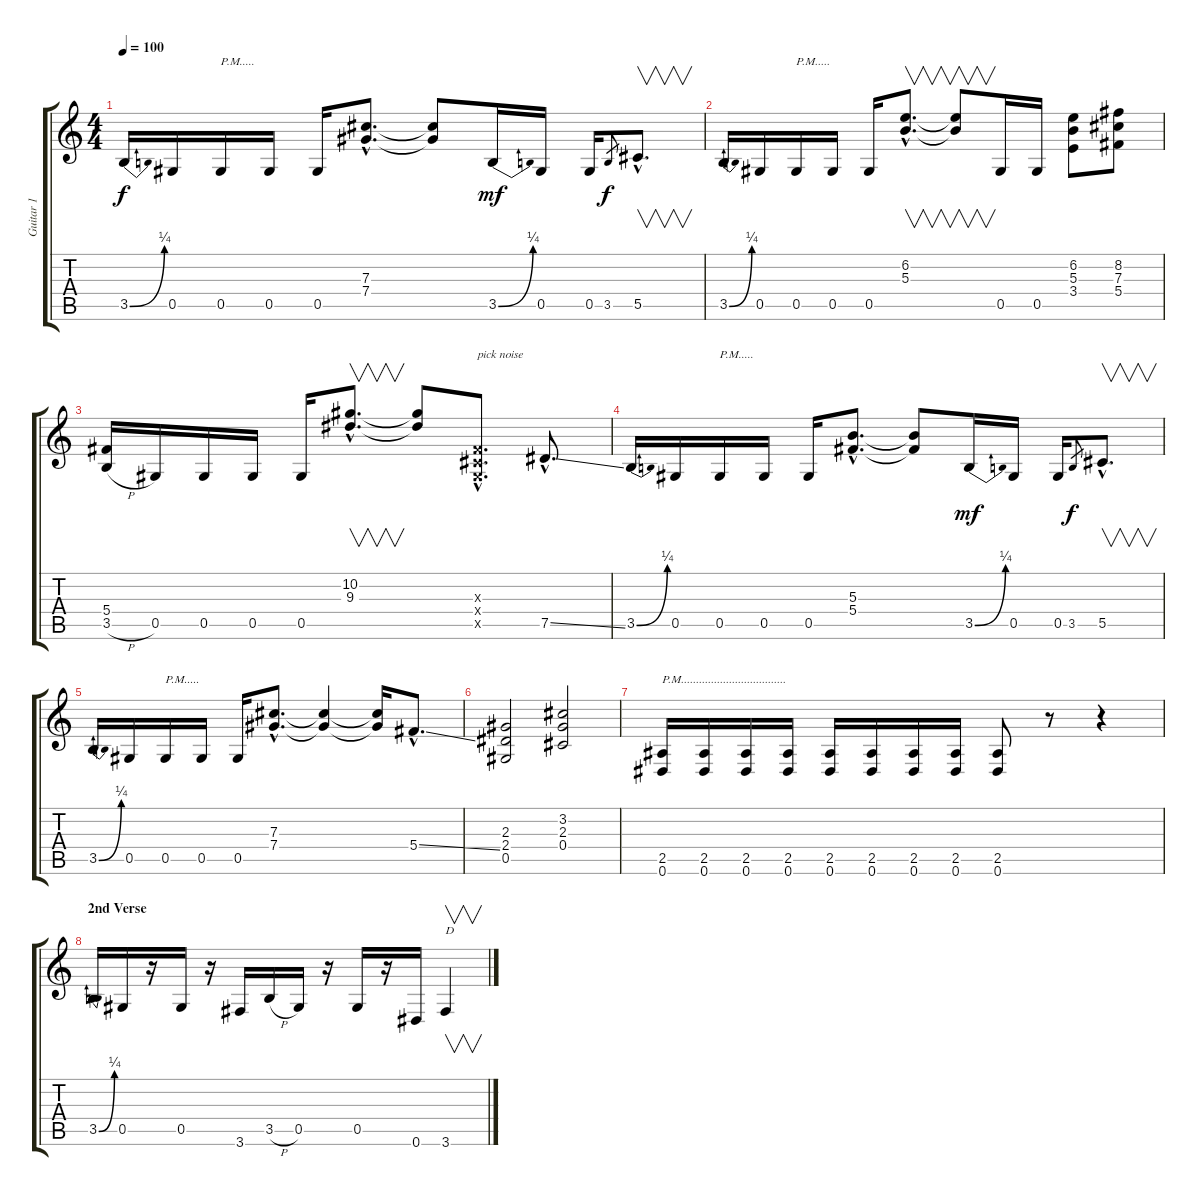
\track ("Guitar 1" "Guitar 1") {instrument overdrivenguitar}
\staff {score tabs}
\tuning (Eb4 Bb3 Gb3 Db3 Ab2 Eb2) {hide}
\ts (4 4)
\tempo 100
\clef g2
\ks c
3.5{be (bend 0 0 60 1)}.16{dy f} 0.5.16 0.5.16{txt "P.M....."} 0.5.16 0.5.16 (7.3{hac} 7.4{hac}).8{d} (7.3{t} 7.4{t}).8 3.5{be (bend 0 0 60 1)}.16{dy mf} 0.5.16 0.5.16 3.5.8{gr dy f} 5.5{hac}.8{v d} |
3.5{be (bend 0 0 60 1)}.16 0.5.16 0.5.16{txt "P.M....."} 0.5.16 0.5.16 (6.2{hac} 5.3{hac}).8{v d} (6.2{t} 5.3{t}).8{v} 0.5.16 0.5.16 (6.2 5.3 3.4).8 (8.2 7.3 5.4).8 |
(5.4 3.5{h}).16 0.5.16 0.5.16 0.5.16 0.5.16 (10.2{hac} 9.3{hac}).8{v d} (10.2{t} 9.3{t}).8 (0.3{hac x} 0.4{hac x} 0.5{hac x}).8{d txt "pick noise"} 7.5{ss hac}.8{d} |
3.5{be (bend 0 0 60 1)}.16 0.5.16 0.5.16{txt "P.M....."} 0.5.16 0.5.16 (5.3{hac} 5.4{hac}).8{d} (5.3{t} 5.4{t}).8 3.5{be (bend 0 0 60 1)}.16{dy mf} 0.5.16 0.5.16 3.5.8{gr dy f} 5.5{hac}.8{v d} |
3.5{be (bend 0 0 60 1)}.16 0.5.16 0.5.16{txt "P.M....."} 0.5.16 0.5.16 (7.3{hac} 7.4{hac}).8{d} (7.3{t} 7.4{t}).4 (7.3{t} 7.4{t}).16 5.4{ss hac}.8{d} |
(2.3 2.4 0.5).2 (3.2 2.3 0.4).2 |
(2.5 0.6).16{txt "P.M..................................."} (2.5 0.6).16 (2.5 0.6).16 (2.5 0.6).16 (2.5 0.6).16 (2.5 0.6).16 (2.5 0.6).16 (2.5 0.6).16 (2.5 0.6).8 r.8 r.4 |
\section ("" "2nd Verse")
3.5{be (bend 0 0 60 1)}.16 0.5.16 r.16 0.5.16 r.16 3.6.16 3.5{h}.16 0.5.16 r.16 0.5.16 r.16 0.6.16 3.6.4{v txt "D"}
